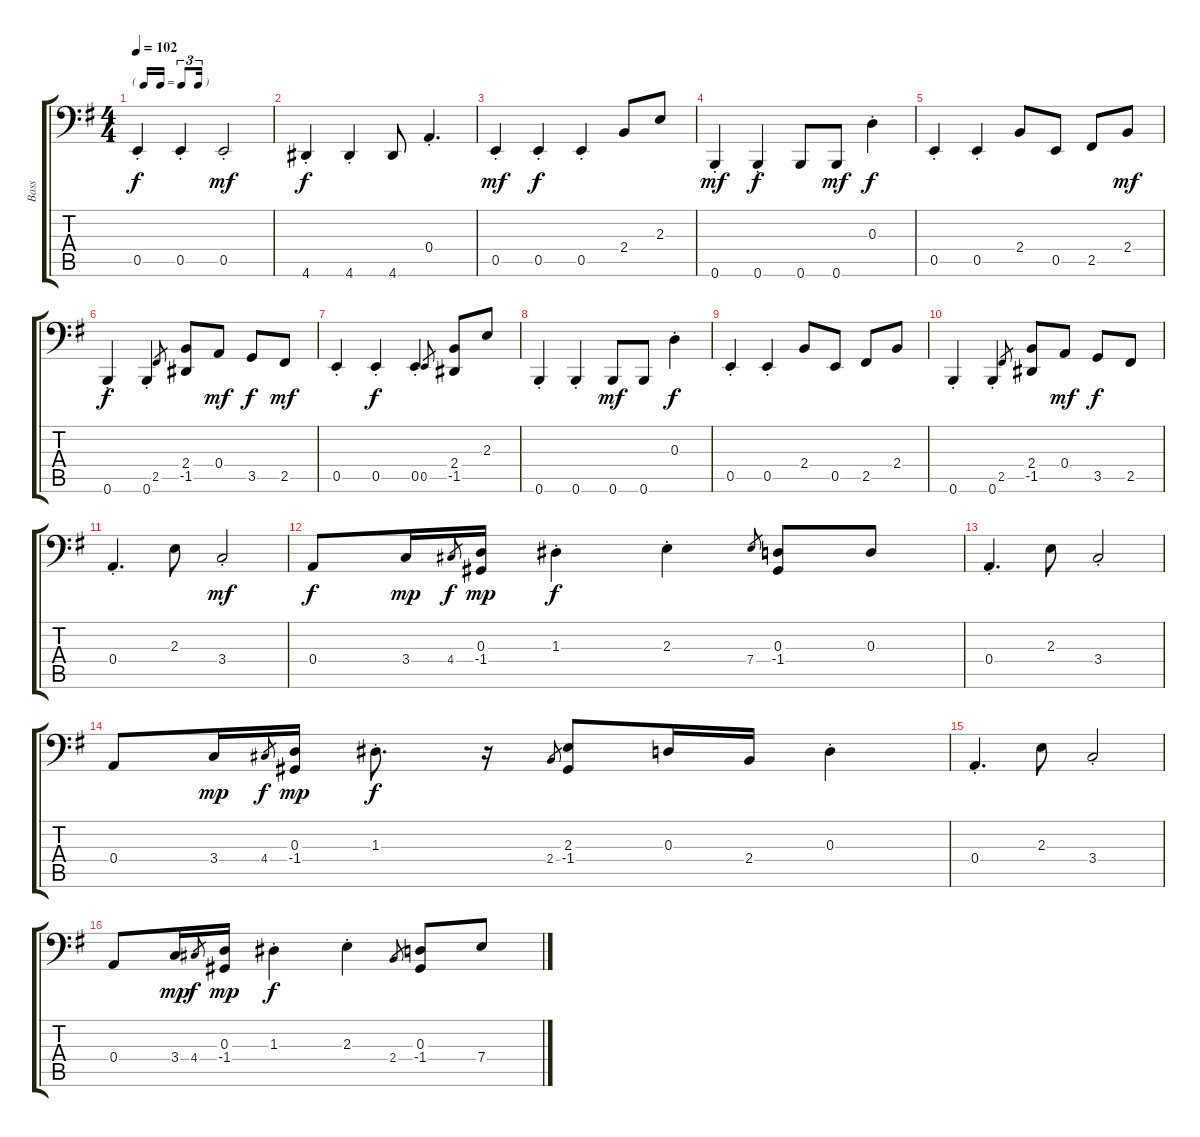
\track ("Bass" "Bass") {instrument electricbassfinger}
\staff {score tabs}
\tuning (C3 G2 D2 A1 E1 B0) {hide}
\ts (4 4)
\tf triplet16th
\tempo 102
\clef f4
\ks g
0.5{st}.4{dy f} 0.5{st}.4 0.5{st}.2{dy mf} |
4.6{st}.4{dy f} 4.6{st}.4 4.6.8 0.4{st}.4{d} |
0.5{st}.4{dy mf} 0.5{st}.4{dy f} 0.5{st}.4 2.4.8 2.3.8 |
0.6{st}.4{dy mf} 0.6{st}.4{dy f} 0.6.8 0.6.8{dy mf} 0.3{st}.4{dy f} |
0.5{st}.4 0.5{st}.4 2.4.8 0.5.8 2.5.8 2.4.8{dy mf} |
0.6{st}.4{dy f} 0.6{st}.4 2.5.8{gr} (2.4 -1.5).8 0.4.8{dy mf} 3.5.8{dy f} 2.5.8{dy mf} |
0.5{st}.4 0.5{st}.4{dy f} 0.5{st}.4 0.5.8{gr} (2.4 -1.5).8 2.3.8 |
0.6{st}.4 0.6{st}.4 0.6.8{dy mf} 0.6.8 0.3{st}.4{dy f} |
0.5{st}.4 0.5{st}.4 2.4.8 0.5.8 2.5.8 2.4.8 |
0.6{st}.4 0.6{st}.4 2.5.8{gr} (2.4 -1.5).8 0.4.8{dy mf} 3.5.8{dy f} 2.5.8 |
0.4{st}.4{d} 2.3.8 3.4{st}.2{dy mf} |
0.4.8{dy f} 3.4.16{dy mp} 4.4.8{gr dy f} (0.3 -1.4).16{dy mp} 1.3{st}.4{dy f} 2.3{st}.4 7.4.8{gr} (0.3 -1.4).8 0.3.8 |
0.4{st}.4{d} 2.3.8 3.4{st}.2 |
0.4.8 3.4.16{dy mp} 4.4.8{gr dy f} (0.3 -1.4).16{dy mp} 1.3{st}.8{d dy f} r.16 2.4.8{gr} (2.3 -1.4).8 0.3.16 2.4.16 0.3{st}.4 |
0.4{st}.4{d} 2.3.8 3.4{st}.2 |
0.4.8 3.4.16{dy mp} 4.4.8{gr dy f} (0.3 -1.4).16{dy mp} 1.3{st}.4{dy f} 2.3{st}.4 2.4.8{gr} (0.3 -1.4).8 7.4.8
